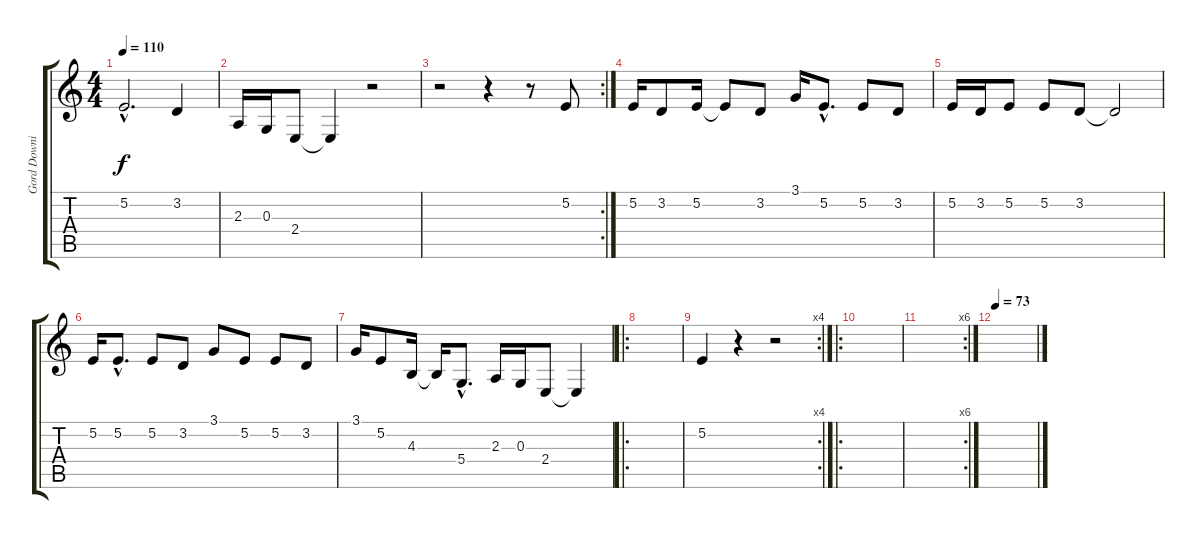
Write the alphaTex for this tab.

\track ("Gord Downie" "Gord Downi") {instrument trumpet}
\staff {score tabs}
\tuning (E4 B3 G3 D3 A2 E2) {hide}
\ts (4 4)
\tempo 110
\clef g2
\ks c
5.2{hac t}.2{d dy f} 3.2.4 |
2.3.16 0.3.16 2.4.8 2.4{t}.4 r.2 |
\rc 2
r.2 r.4 r.8 5.2.8 |
5.2.16 3.2.8 5.2.16 5.2{t}.8 3.2.8 3.1.16 5.2{hac}.8{d} 5.2.8 3.2.8 |
5.2.16 3.2.16 5.2.8 5.2.8 3.2.8 3.2{t}.2 |
5.2.16 5.2{hac}.8{d} 5.2.8 3.2.8 3.1.8 5.2.8 5.2.8 3.2.8 |
3.1.16 5.2.8 4.3.16 4.3{t}.16 5.4{hac}.8{d} 2.3.16 0.3.16 2.4.8 2.4{t}.4 |
\ro
|
\rc 4
5.2.4 r.4 r.2 |
\ro
|
\rc 6
|
\tempo 73
